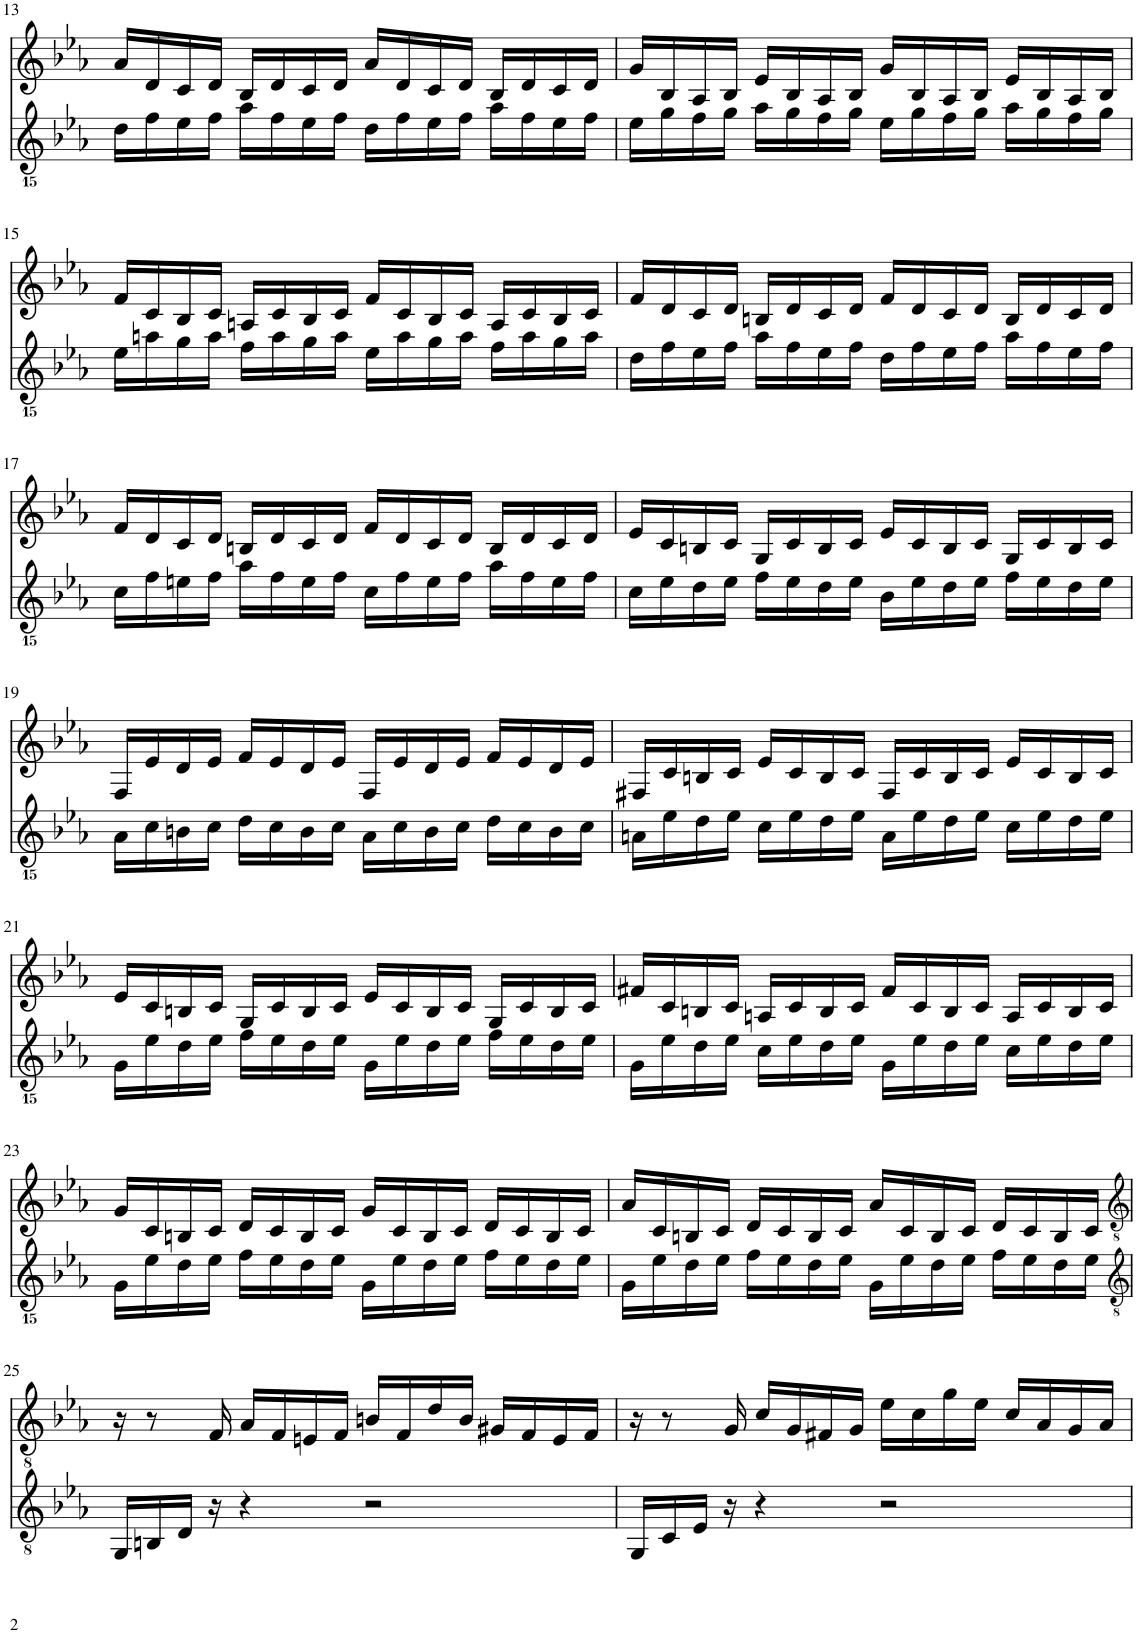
**kern	**kern
*part2	*part1
*staff2	*staff1
*I"Piano	*I"Piano
*I'Pno	*I'Pno
!!LO:PB:g=z
*clefGvv2	*clefG2
*k[b-e-a-]	*k[b-e-a-]
*M4/4	*M4/4
=13	=13
16D\LL	16a-/LL
16F\	16d/
16E-\	16c/
16F\JJ	16d/JJ
16A-\LL	16B-/LL
16F\	16d/
16E-\	16c/
16F\JJ	16d/JJ
16D\LL	16a-/LL
16F\	16d/
16E-\	16c/
16F\JJ	16d/JJ
16A-\LL	16B-/LL
16F\	16d/
16E-\	16c/
16F\JJ	16d/JJ
=14	=14
16E-\LL	16g/LL
16G\	16B-/
16F\	16A-/
16G\JJ	16B-/JJ
16A-\LL	16e-/LL
16G\	16B-/
16F\	16A-/
16G\JJ	16B-/JJ
16E-\LL	16g/LL
16G\	16B-/
16F\	16A-/
16G\JJ	16B-/JJ
16A-\LL	16e-/LL
16G\	16B-/
16F\	16A-/
16G\JJ	16B-/JJ
!!LO:LB:g=z
=15	=15
16E-\LL	16f/LL
16An\	16c/
16G\	16B-/
16A\JJ	16c/JJ
16F\LL	16An/LL
16A\	16c/
16G\	16B-/
16A\JJ	16c/JJ
16E-\LL	16f/LL
16A\	16c/
16G\	16B-/
16A\JJ	16c/JJ
16F\LL	16A/LL
16A\	16c/
16G\	16B-/
16A\JJ	16c/JJ
=16	=16
16D\LL	16f/LL
16F\	16d/
16E-\	16c/
16F\JJ	16d/JJ
16A-\LL	16Bn/LL
16F\	16d/
16E-\	16c/
16F\JJ	16d/JJ
16D\LL	16f/LL
16F\	16d/
16E-\	16c/
16F\JJ	16d/JJ
16A-\LL	16B/LL
16F\	16d/
16E-\	16c/
16F\JJ	16d/JJ
!!LO:LB:g=z
=17	=17
16C\LL	16f/LL
16F\	16d/
16En\	16c/
16F\JJ	16d/JJ
16A-\LL	16Bn/LL
16F\	16d/
16E\	16c/
16F\JJ	16d/JJ
16C\LL	16f/LL
16F\	16d/
16E\	16c/
16F\JJ	16d/JJ
16A-\LL	16B/LL
16F\	16d/
16E\	16c/
16F\JJ	16d/JJ
=18	=18
16C\LL	16e-/LL
16E-\	16c/
16D\	16Bn/
16E-\JJ	16c/JJ
16F\LL	16G/LL
16E-\	16c/
16D\	16B/
16E-\JJ	16c/JJ
16BB-\LL	16e-/LL
16E-\	16c/
16D\	16B/
16E-\JJ	16c/JJ
16F\LL	16G/LL
16E-\	16c/
16D\	16B/
16E-\JJ	16c/JJ
!!LO:LB:g=z
=19	=19
16AA-\LL	16F/LL
16C\	16e-/
16BBn\	16d/
16C\JJ	16e-/JJ
16D\LL	16f/LL
16C\	16e-/
16BB\	16d/
16C\JJ	16e-/JJ
16AA-\LL	16F/LL
16C\	16e-/
16BB\	16d/
16C\JJ	16e-/JJ
16D\LL	16f/LL
16C\	16e-/
16BB\	16d/
16C\JJ	16e-/JJ
=20	=20
16AAn\LL	16F#X/LL
16E-\	16c/
16D\	16Bn/
16E-\JJ	16c/JJ
16C\LL	16e-/LL
16E-\	16c/
16D\	16B/
16E-\JJ	16c/JJ
16AA\LL	16F#/LL
16E-\	16c/
16D\	16B/
16E-\JJ	16c/JJ
16C\LL	16e-/LL
16E-\	16c/
16D\	16B/
16E-\JJ	16c/JJ
!!LO:LB:g=z
=21	=21
16GG\LL	16e-/LL
16E-\	16c/
16D\	16Bn/
16E-\JJ	16c/JJ
16F\LL	16G/LL
16E-\	16c/
16D\	16B/
16E-\JJ	16c/JJ
16GG\LL	16e-/LL
16E-\	16c/
16D\	16B/
16E-\JJ	16c/JJ
16F\LL	16G/LL
16E-\	16c/
16D\	16B/
16E-\JJ	16c/JJ
=22	=22
16GG\LL	16f#X/LL
16E-\	16c/
16D\	16Bn/
16E-\JJ	16c/JJ
16C\LL	16An/LL
16E-\	16c/
16D\	16B/
16E-\JJ	16c/JJ
16GG\LL	16f#/LL
16E-\	16c/
16D\	16B/
16E-\JJ	16c/JJ
16C\LL	16A/LL
16E-\	16c/
16D\	16B/
16E-\JJ	16c/JJ
!!LO:LB:g=z
=23	=23
16GG\LL	16g/LL
16E-\	16c/
16D\	16Bn/
16E-\JJ	16c/JJ
16F\LL	16d/LL
16E-\	16c/
16D\	16B/
16E-\JJ	16c/JJ
16GG\LL	16g/LL
16E-\	16c/
16D\	16B/
16E-\JJ	16c/JJ
16F\LL	16d/LL
16E-\	16c/
16D\	16B/
16E-\JJ	16c/JJ
=24	=24
16GG\LL	16a-/LL
16E-\	16c/
16D\	16Bn/
16E-\JJ	16c/JJ
16F\LL	16d/LL
16E-\	16c/
16D\	16B/
16E-\JJ	16c/JJ
16GG\LL	16a-/LL
16E-\	16c/
16D\	16B/
16E-\JJ	16c/JJ
16F\LL	16d/LL
16E-\	16c/
16D\	16B/
16E-\JJ	16c/JJ
!!LO:LB:g=z
=25	=25
*clefGv2	*clefGv2
16GG/LL	16r
16BBn/	8r
16D/JJ	.
16r	16F/
4r	16A-/LL
.	16F/
.	16En/
.	16F/JJ
2r	16Bn/LL
.	16F/
.	16d/
.	16B/JJ
.	16G#X/LL
.	16F/
.	16E/
.	16F/JJ
=26	=26
16GG/LL	16r
16C/	8r
16E-/JJ	.
16r	16G/
4r	16c/LL
.	16G/
.	16F#X/
.	16G/JJ
2r	16e-\LL
.	16c\
.	16g\
.	16e-\JJ
.	16c/LL
.	16A-/
.	16G/
.	16A-/JJ
=	=
*-	*-
